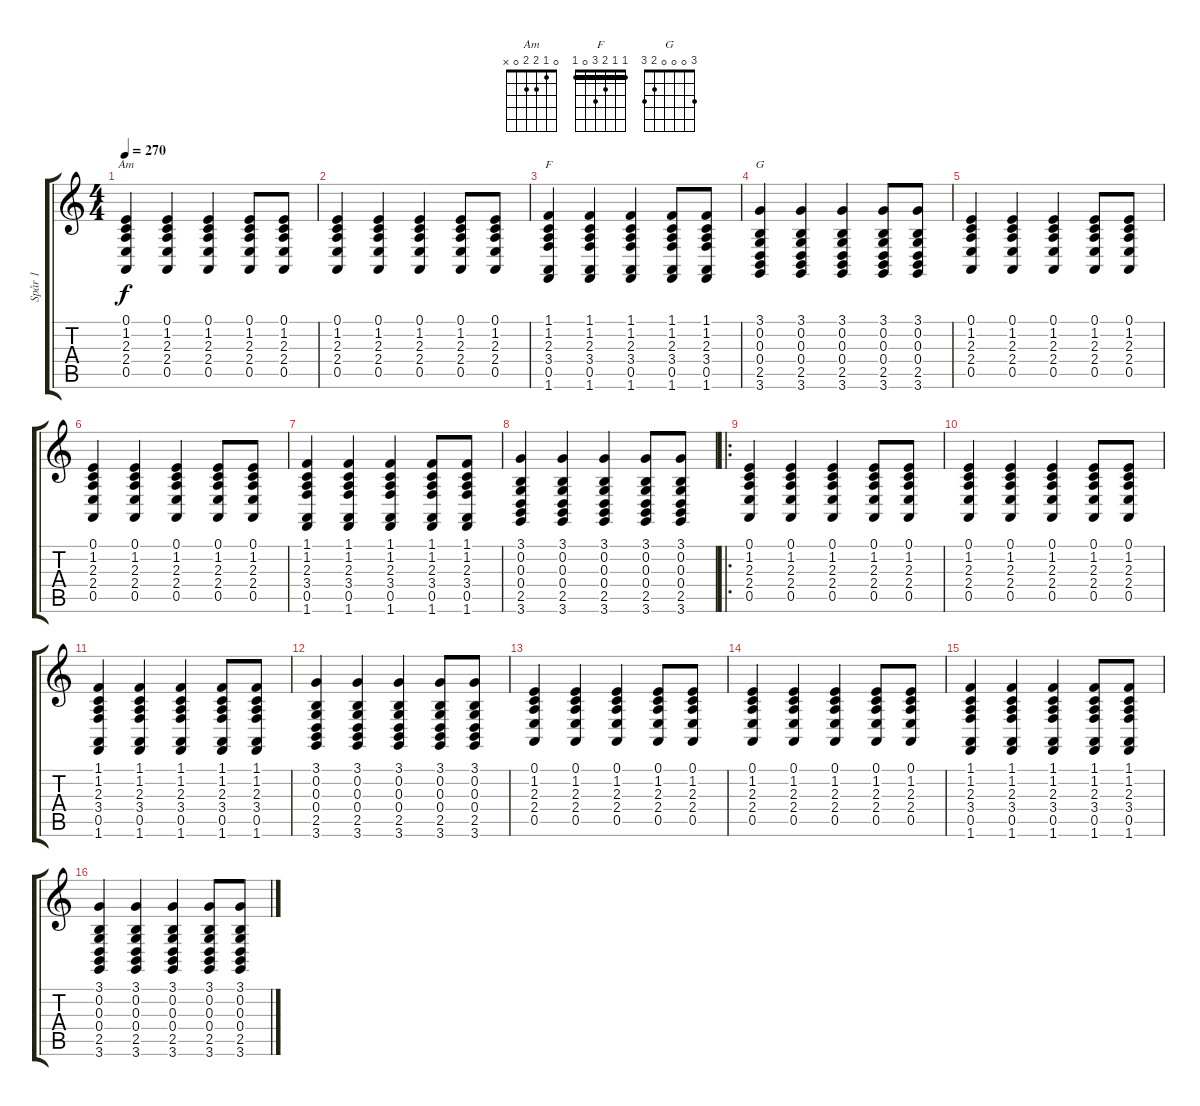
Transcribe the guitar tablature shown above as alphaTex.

\track ("Spår 1" "Spår 1") {instrument acousticgrandpiano}
\staff {score tabs}
\tuning (E4 B3 G3 D3 A2 E2) {hide}
\chord ("Am" 0 1 2 2 0 x)
\chord ("F" 1 1 2 3 0 1) {barre 1}
\chord ("G" 3 0 0 0 2 3)
\ts (4 4)
\tempo 270
\clef g2
\ks c
(0.1 1.2 2.3 2.4 0.5).4{ch "Am" dy f instrument acousticgrandpiano} (0.1 1.2 2.3 2.4 0.5).4 (0.1 1.2 2.3 2.4 0.5).4 (0.1 1.2 2.3 2.4 0.5).8 (0.1 1.2 2.3 2.4 0.5).8 |
(0.1 1.2 2.3 2.4 0.5).4 (0.1 1.2 2.3 2.4 0.5).4 (0.1 1.2 2.3 2.4 0.5).4 (0.1 1.2 2.3 2.4 0.5).8 (0.1 1.2 2.3 2.4 0.5).8 |
(1.1 1.2 2.3 3.4 0.5 1.6).4{ch "F"} (1.1 1.2 2.3 3.4 0.5 1.6).4 (1.1 1.2 2.3 3.4 0.5 1.6).4 (1.1 1.2 2.3 3.4 0.5 1.6).8 (1.1 1.2 2.3 3.4 0.5 1.6).8 |
(3.1 0.2 0.3 0.4 2.5 3.6).4{ch "G"} (3.1 0.2 0.3 0.4 2.5 3.6).4 (3.1 0.2 0.3 0.4 2.5 3.6).4 (3.1 0.2 0.3 0.4 2.5 3.6).8 (3.1 0.2 0.3 0.4 2.5 3.6).8 |
(0.1 1.2 2.3 2.4 0.5).4 (0.1 1.2 2.3 2.4 0.5).4 (0.1 1.2 2.3 2.4 0.5).4 (0.1 1.2 2.3 2.4 0.5).8 (0.1 1.2 2.3 2.4 0.5).8 |
(0.1 1.2 2.3 2.4 0.5).4 (0.1 1.2 2.3 2.4 0.5).4 (0.1 1.2 2.3 2.4 0.5).4 (0.1 1.2 2.3 2.4 0.5).8 (0.1 1.2 2.3 2.4 0.5).8 |
(1.1 1.2 2.3 3.4 0.5 1.6).4 (1.1 1.2 2.3 3.4 0.5 1.6).4 (1.1 1.2 2.3 3.4 0.5 1.6).4 (1.1 1.2 2.3 3.4 0.5 1.6).8 (1.1 1.2 2.3 3.4 0.5 1.6).8 |
(3.1 0.2 0.3 0.4 2.5 3.6).4 (3.1 0.2 0.3 0.4 2.5 3.6).4 (3.1 0.2 0.3 0.4 2.5 3.6).4 (3.1 0.2 0.3 0.4 2.5 3.6).8 (3.1 0.2 0.3 0.4 2.5 3.6).8 |
\ro
(0.1 1.2 2.3 2.4 0.5).4 (0.1 1.2 2.3 2.4 0.5).4 (0.1 1.2 2.3 2.4 0.5).4 (0.1 1.2 2.3 2.4 0.5).8 (0.1 1.2 2.3 2.4 0.5).8 |
(0.1 1.2 2.3 2.4 0.5).4 (0.1 1.2 2.3 2.4 0.5).4 (0.1 1.2 2.3 2.4 0.5).4 (0.1 1.2 2.3 2.4 0.5).8 (0.1 1.2 2.3 2.4 0.5).8 |
(1.1 1.2 2.3 3.4 0.5 1.6).4 (1.1 1.2 2.3 3.4 0.5 1.6).4 (1.1 1.2 2.3 3.4 0.5 1.6).4 (1.1 1.2 2.3 3.4 0.5 1.6).8 (1.1 1.2 2.3 3.4 0.5 1.6).8 |
(3.1 0.2 0.3 0.4 2.5 3.6).4 (3.1 0.2 0.3 0.4 2.5 3.6).4 (3.1 0.2 0.3 0.4 2.5 3.6).4 (3.1 0.2 0.3 0.4 2.5 3.6).8 (3.1 0.2 0.3 0.4 2.5 3.6).8 |
(0.1 1.2 2.3 2.4 0.5).4 (0.1 1.2 2.3 2.4 0.5).4 (0.1 1.2 2.3 2.4 0.5).4 (0.1 1.2 2.3 2.4 0.5).8 (0.1 1.2 2.3 2.4 0.5).8 |
(0.1 1.2 2.3 2.4 0.5).4 (0.1 1.2 2.3 2.4 0.5).4 (0.1 1.2 2.3 2.4 0.5).4 (0.1 1.2 2.3 2.4 0.5).8 (0.1 1.2 2.3 2.4 0.5).8 |
(1.1 1.2 2.3 3.4 0.5 1.6).4 (1.1 1.2 2.3 3.4 0.5 1.6).4 (1.1 1.2 2.3 3.4 0.5 1.6).4 (1.1 1.2 2.3 3.4 0.5 1.6).8 (1.1 1.2 2.3 3.4 0.5 1.6).8 |
(3.1 0.2 0.3 0.4 2.5 3.6).4 (3.1 0.2 0.3 0.4 2.5 3.6).4 (3.1 0.2 0.3 0.4 2.5 3.6).4 (3.1 0.2 0.3 0.4 2.5 3.6).8 (3.1 0.2 0.3 0.4 2.5 3.6).8
